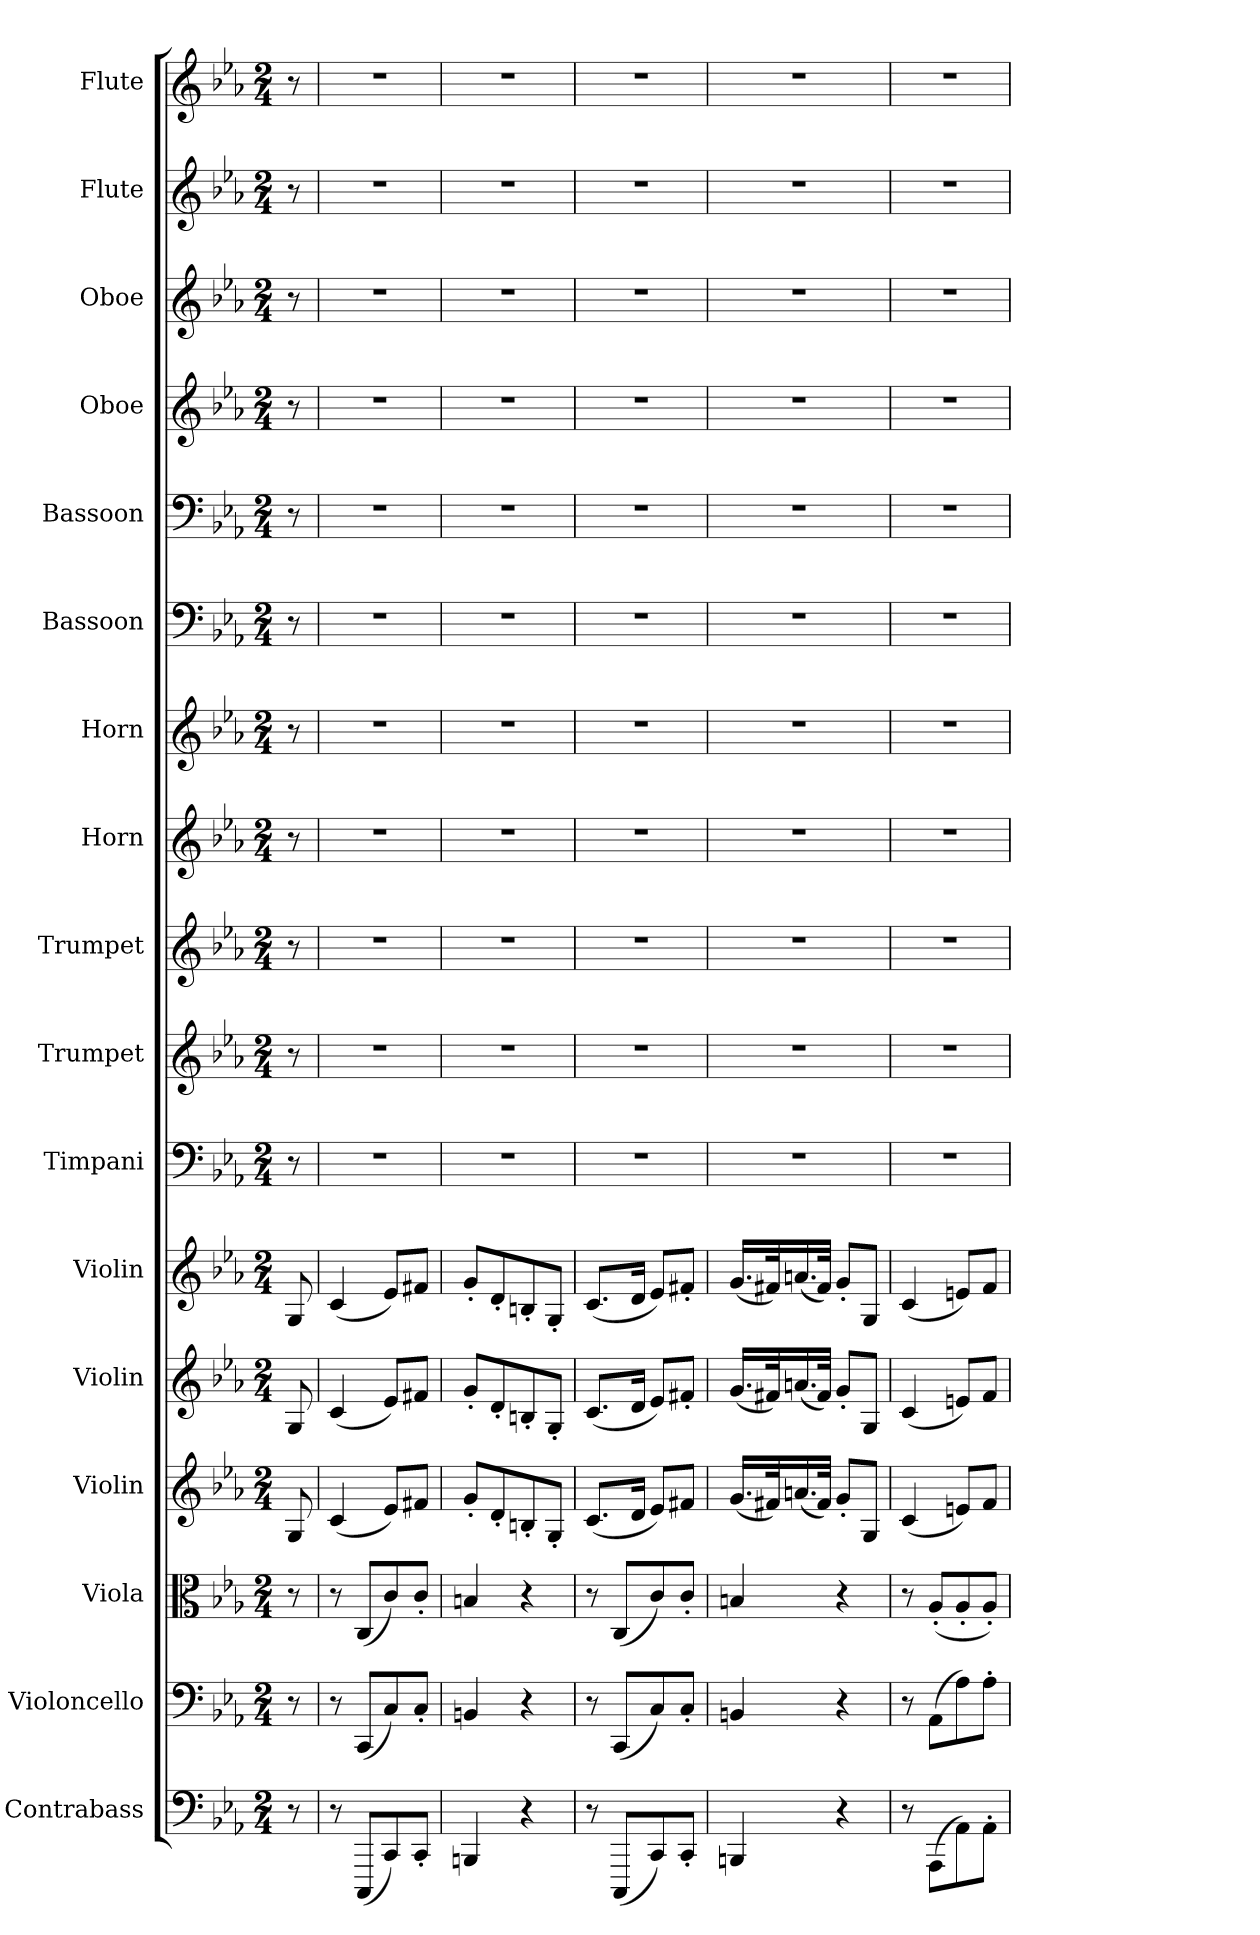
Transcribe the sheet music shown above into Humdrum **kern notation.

**kern	**kern	**kern	**kern	**kern	**kern	**kern	**kern	**kern	**kern	**kern	**kern	**kern	**kern	**kern	**kern	**kern
*part17	*part16	*part15	*part14	*part13	*part12	*part11	*part10	*part9	*part8	*part7	*part6	*part5	*part4	*part3	*part2	*part1
*staff17	*staff16	*staff15	*staff14	*staff13	*staff12	*staff11	*staff10	*staff9	*staff8	*staff7	*staff6	*staff5	*staff4	*staff3	*staff2	*staff1
*I"Contrabass	*I"Violoncello	*I"Viola	*I"Violin	*I"Violin	*I"Violin	*I"Timpani	*I"Trumpet	*I"Trumpet	*I"Horn	*I"Horn	*I"Bassoon	*I"Bassoon	*I"Oboe	*I"Oboe	*I"Flute	*I"Flute
*I'Cb	*I'Vc	*I'Vla	*I'Vln	*I'Vln	*I'Vln	*I'Timp	*I'Tpt	*I'Tpt	*I'Hn	*I'Hn	*I'Bsn	*I'Bsn	*I'Ob	*I'Ob	*I'Fl	*I'Fl
*clefF4	*clefF4	*clefC3	*clefG2	*clefG2	*clefG2	*clefF4	*clefG2	*clefG2	*clefG2	*clefG2	*clefF4	*clefF4	*clefG2	*clefG2	*clefG2	*clefG2
*k[b-e-a-]	*k[b-e-a-]	*k[b-e-a-]	*k[b-e-a-]	*k[b-e-a-]	*k[b-e-a-]	*k[b-e-a-]	*k[b-e-a-]	*k[b-e-a-]	*k[b-e-a-]	*k[b-e-a-]	*k[b-e-a-]	*k[b-e-a-]	*k[b-e-a-]	*k[b-e-a-]	*k[b-e-a-]	*k[b-e-a-]
*M2/4	*M2/4	*M2/4	*M2/4	*M2/4	*M2/4	*M2/4	*M2/4	*M2/4	*M2/4	*M2/4	*M2/4	*M2/4	*M2/4	*M2/4	*M2/4	*M2/4
=	=	=	=	=	=	=	=	=	=	=	=	=	=	=	=	=
8r	8r	8r	8G/	8G/	8G/	8r	8r	8r	8r	8r	8r	8r	8r	8r	8r	8r
=1	=1	=1	=1	=1	=1	=1	=1	=1	=1	=1	=1	=1	=1	=1	=1	=1
8r	8r	8r	(4c/	(4c/	(4c/	2r	2r	2r	2r	2r	2r	2r	2r	2r	2r	2r
(8CCC/L	(8CC/L	(8C/L	.	.	.	.	.	.	.	.	.	.	.	.	.	.
8CC/)	8C/)	8c/)	8e-/L)	8e-/L)	8e-/L)	.	.	.	.	.	.	.	.	.	.	.
8CC'/J	8C'/J	8c'/J	8f#X/J	8f#X/J	8f#X/J	.	.	.	.	.	.	.	.	.	.	.
=2	=2	=2	=2	=2	=2	=2	=2	=2	=2	=2	=2	=2	=2	=2	=2	=2
4BBBn/	4BBn/	4Bn/	8g'/L	8g'/L	8g'/L	2r	2r	2r	2r	2r	2r	2r	2r	2r	2r	2r
.	.	.	8d'/	8d'/	8d'/	.	.	.	.	.	.	.	.	.	.	.
4r	4r	4r	8Bn'/	8Bn'/	8Bn'/	.	.	.	.	.	.	.	.	.	.	.
.	.	.	8G'/J	8G'/J	8G'/J	.	.	.	.	.	.	.	.	.	.	.
=3	=3	=3	=3	=3	=3	=3	=3	=3	=3	=3	=3	=3	=3	=3	=3	=3
8r	8r	8r	(8.c/L	(8.c/L	(8.c/L	2r	2r	2r	2r	2r	2r	2r	2r	2r	2r	2r
(8CCC/L	(8CC/L	(8C/L	.	.	.	.	.	.	.	.	.	.	.	.	.	.
.	.	.	16d/Jk	16d/Jk	16d/Jk	.	.	.	.	.	.	.	.	.	.	.
8CC/)	8C/)	8c/)	8e-/L)	8e-/L)	8e-/L)	.	.	.	.	.	.	.	.	.	.	.
8CC'/J	8C'/J	8c'/J	8f#X/J	8f#X'/J	8f#X'/J	.	.	.	.	.	.	.	.	.	.	.
=4	=4	=4	=4	=4	=4	=4	=4	=4	=4	=4	=4	=4	=4	=4	=4	=4
4BBBn/	4BBn/	4Bn/	(16.g/LL	(16.g/LL	(16.g/LL	2r	2r	2r	2r	2r	2r	2r	2r	2r	2r	2r
.	.	.	32f#X/K)	32f#X/K)	32f#X/K)	.	.	.	.	.	.	.	.	.	.	.
.	.	.	(16.an/	(16.an/	(16.an/	.	.	.	.	.	.	.	.	.	.	.
.	.	.	32f#/JJk)	32f#/JJk)	32f#/JJk)	.	.	.	.	.	.	.	.	.	.	.
4r	4r	4r	8g'/L	8g'/L	8g'/L	.	.	.	.	.	.	.	.	.	.	.
.	.	.	8G/J	8G/J	8G/J	.	.	.	.	.	.	.	.	.	.	.
=5	=5	=5	=5	=5	=5	=5	=5	=5	=5	=5	=5	=5	=5	=5	=5	=5
8r	8r	8r	(4c/	(4c/	(4c/	2r	2r	2r	2r	2r	2r	2r	2r	2r	2r	2r
(8AAA-\L	(8AA-\L	(8A-'/L	.	.	.	.	.	.	.	.	.	.	.	.	.	.
8AA-\)	8A-\)	8A-'/	8en/L)	8en/L)	8en/L)	.	.	.	.	.	.	.	.	.	.	.
8AA-'\J	8A-'\J	8A-'/J)	8f/J	8f/J	8f/J	.	.	.	.	.	.	.	.	.	.	.
=	=	=	=	=	=	=	=	=	=	=	=	=	=	=	=	=
*-	*-	*-	*-	*-	*-	*-	*-	*-	*-	*-	*-	*-	*-	*-	*-	*-
